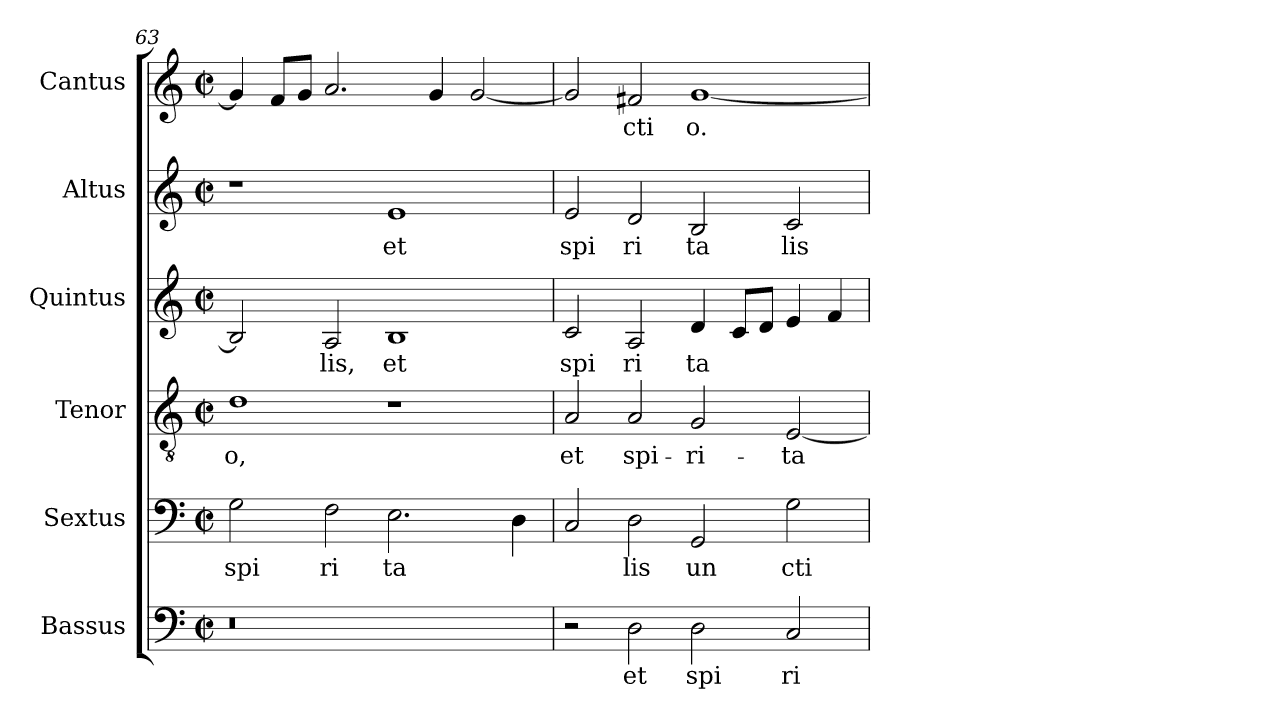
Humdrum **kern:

**kern	**text	**kern	**text	**kern	**text	**kern	**text	**kern	**text	**kern	**text
*part6	*part6	*part5	*part5	*part4	*part4	*part3	*part3	*part2	*part2	*part1	*part1
*staff6	*staff6	*staff5	*staff5	*staff4	*staff4	*staff3	*staff3	*staff2	*staff2	*staff1	*staff1
*I"Bassus	*	*I"Sextus	*	*I"Tenor	*	*I"Quintus	*	*I"Altus	*	*I"Cantus	*
*I'Bassus	*	*I'Sextus	*	*I'Tenor	*	*I'Quintus	*	*I'Altus	*	*I'Cantus	*
*clefF4	*	*clefF4	*	*clefGv2	*	*clefG2	*	*clefG2	*	*clefG2	*
*k[]	*	*k[]	*	*k[]	*	*k[]	*	*k[]	*	*k[]	*
*C:	*	*C:	*	*C:	*	*C:	*	*C:	*	*C:	*
*M2/2	*	*M2/2	*	*M2/2	*	*M2/2	*	*M2/2	*	*M2/2	*
*met(c|)	*	*met(c|)	*	*met(c|)	*	*met(c|)	*	*met(c|)	*	*met(c|)	*
=63	=63	=63	=63	=63	=63	=63	=63	=63	=63	=63	=63
!	!	!	!LO:LY:b:cj	!	!LO:LY:b:cj	!	!LO:LY:b:cj	!	!	!	!LO:LY:b:cj
0r	.	2G\	spi	1d	-o,	2B/]	.	1r	.	4g/]	.
!	!	!	!	!	!	!	!	!	!	!	!LO:LY:b:cj
.	.	.	.	.	.	.	.	.	.	8f/L	.
!	!	!	!	!	!	!	!	!	!	!	!LO:LY:b:cj
.	.	.	.	.	.	.	.	.	.	8g/J	.
!	!	!	!LO:LY:b:cj	!	!	!	!LO:LY:b:cj	!	!	!	!LO:LY:b:cj
.	.	2F\	ri	.	.	2A/	lis,	.	.	2.a/	.
!	!	!	!LO:LY:b:cj	!	!	!	!LO:LY:b:cj	!	!LO:LY:b:cj	!	!
.	.	2.E\	ta	1r	.	1B	et	1e	et	.	.
!	!	!	!	!	!	!	!	!	!	!	!LO:LY:b:cj
.	.	.	.	.	.	.	.	.	.	4g/	.
!	!	!	!	!	!	!	!	!	!	!	!LO:LY:b:cj
.	.	.	.	.	.	.	.	.	.	[<2g/	.
!	!	!	!LO:LY:b:cj	!	!	!	!	!	!	!	!
.	.	4D\	.	.	.	.	.	.	.	.	.
=64	=64	=64	=64	=64	=64	=64	=64	=64	=64	=64	=64
!	!	!	!LO:LY:b:cj	!	!LO:LY:b:cj	!	!LO:LY:b:cj	!	!LO:LY:b:cj	!	!LO:LY:b:cj
2r	.	2C/	.	2A/	et	2c/	spi	2e/	spi	2g/]	.
!	!LO:LY:b:cj	!	!LO:LY:b:cj	!	!LO:LY:b:cj	!	!LO:LY:b:cj	!	!LO:LY:b:cj	!	!LO:LY:b:cj
2D\	et	2D\	lis	2A/	spi-	2A/	ri	2d/	ri	2f#/	cti
!	!LO:LY:b:cj	!	!LO:LY:b:cj	!	!LO:LY:b:cj	!	!LO:LY:b:cj	!	!LO:LY:b:cj	!	!LO:LY:b:cj
2D\	spi	2GG/	un	2G/	-ri-	4d/	ta	2B/	ta	[<1g	o.
!	!	!	!	!	!	!	!LO:LY:b:cj	!	!	!	!
.	.	.	.	.	.	8c/L	.	.	.	.	.
!	!	!	!	!	!	!	!LO:LY:b:cj	!	!	!	!
.	.	.	.	.	.	8d/J	.	.	.	.	.
!	!LO:LY:b:cj	!	!LO:LY:b:cj	!	!LO:LY:b:cj	!	!LO:LY:b:cj	!	!LO:LY:b:cj	!	!
2C/	ri	2G\	cti	[<2E/	-ta-	4e/	.	2c/	lis	.	.
!	!	!	!	!	!	!	!LO:LY:b:cj	!	!	!	!
.	.	.	.	.	.	4f/	.	.	.	.	.
=	=	=	=	=	=	=	=	=	=	=	=
*-	*-	*-	*-	*-	*-	*-	*-	*-	*-	*-	*-
